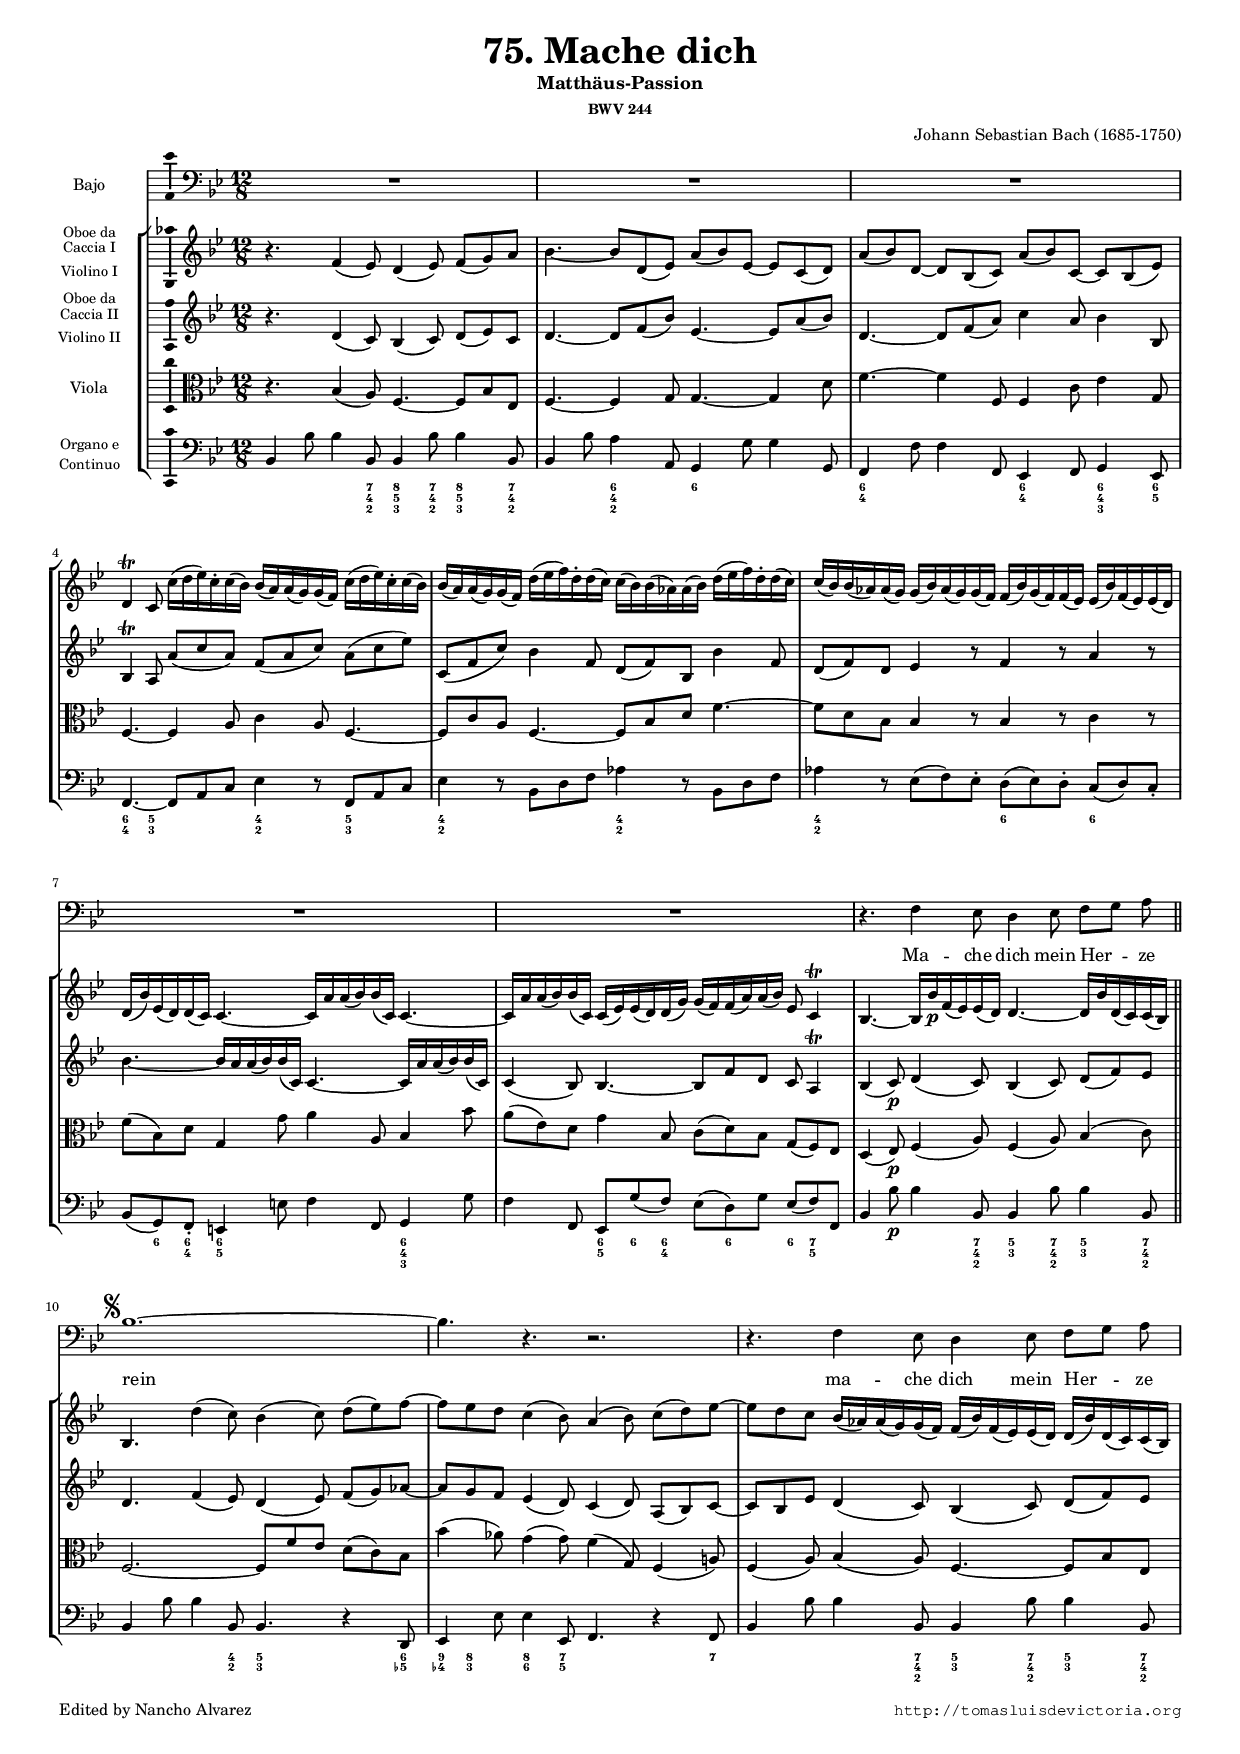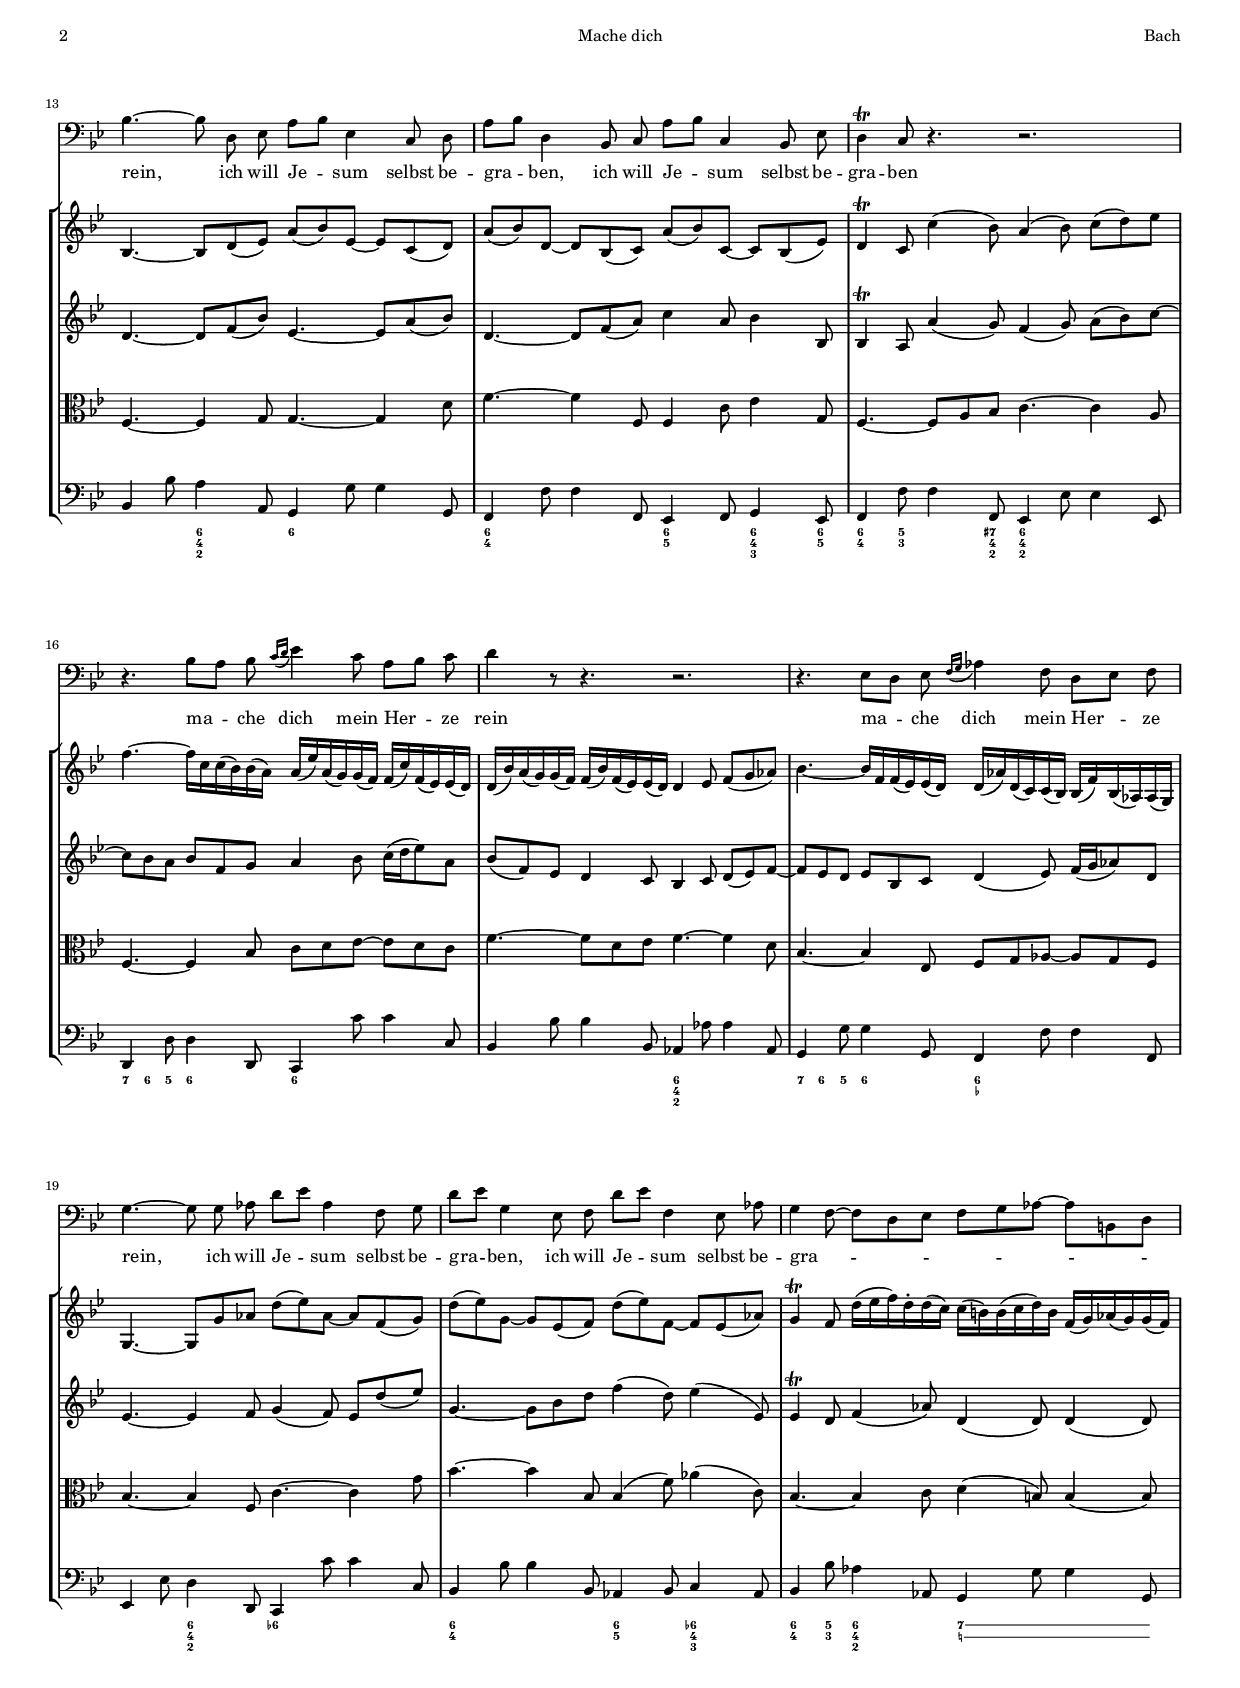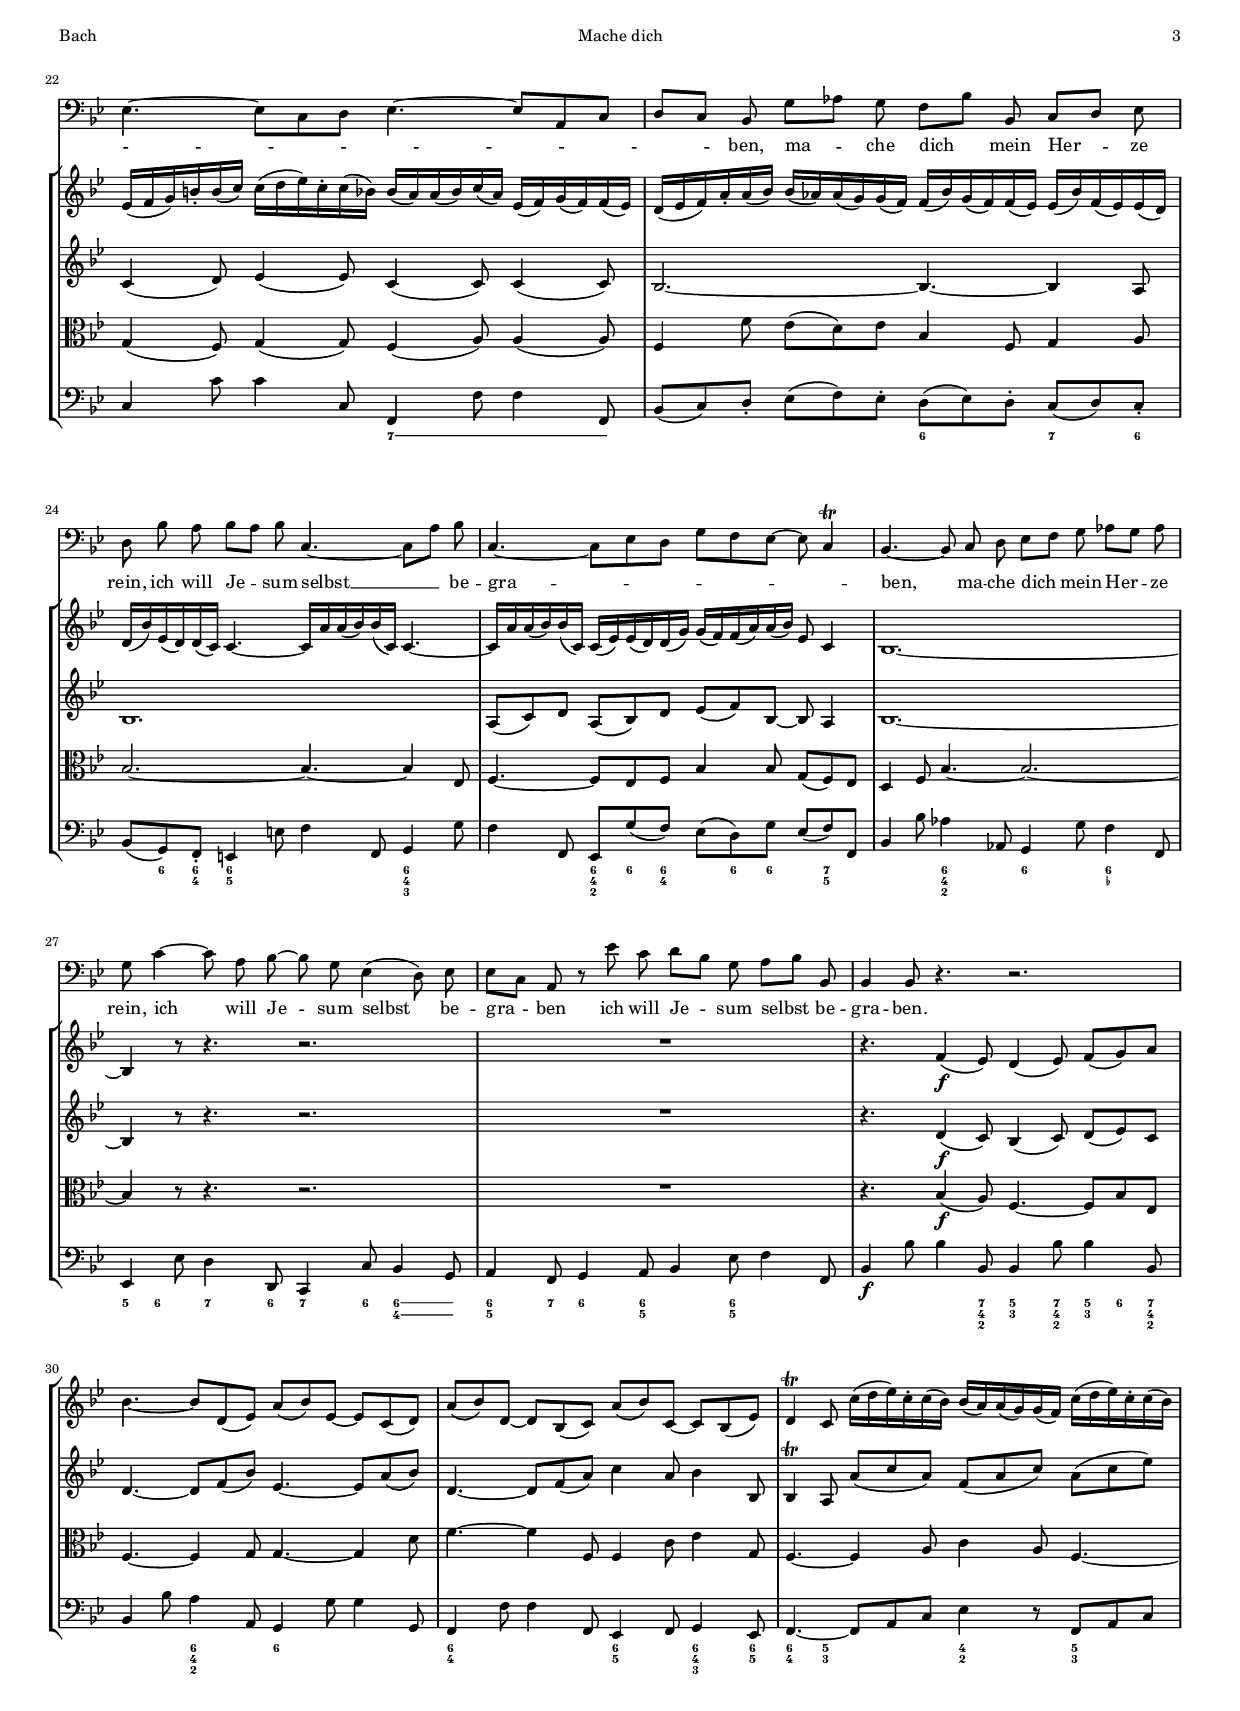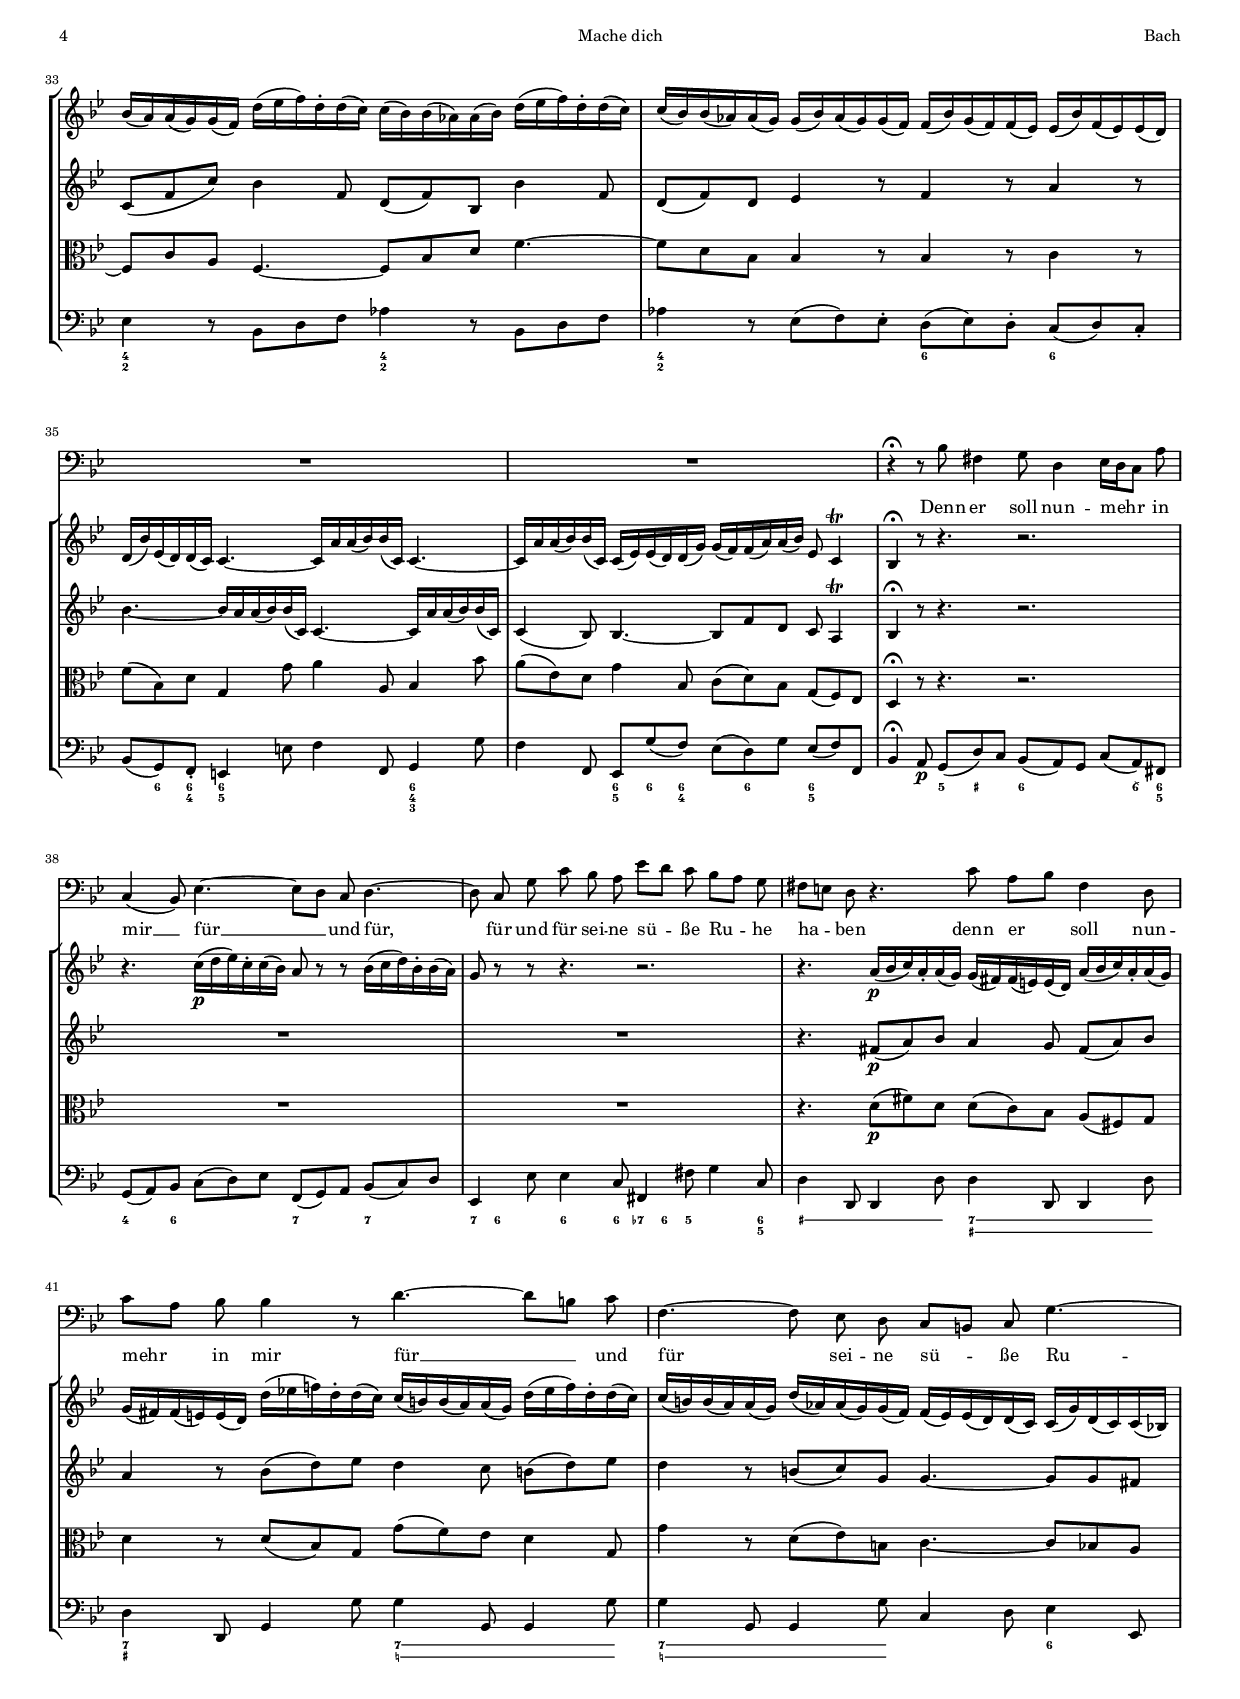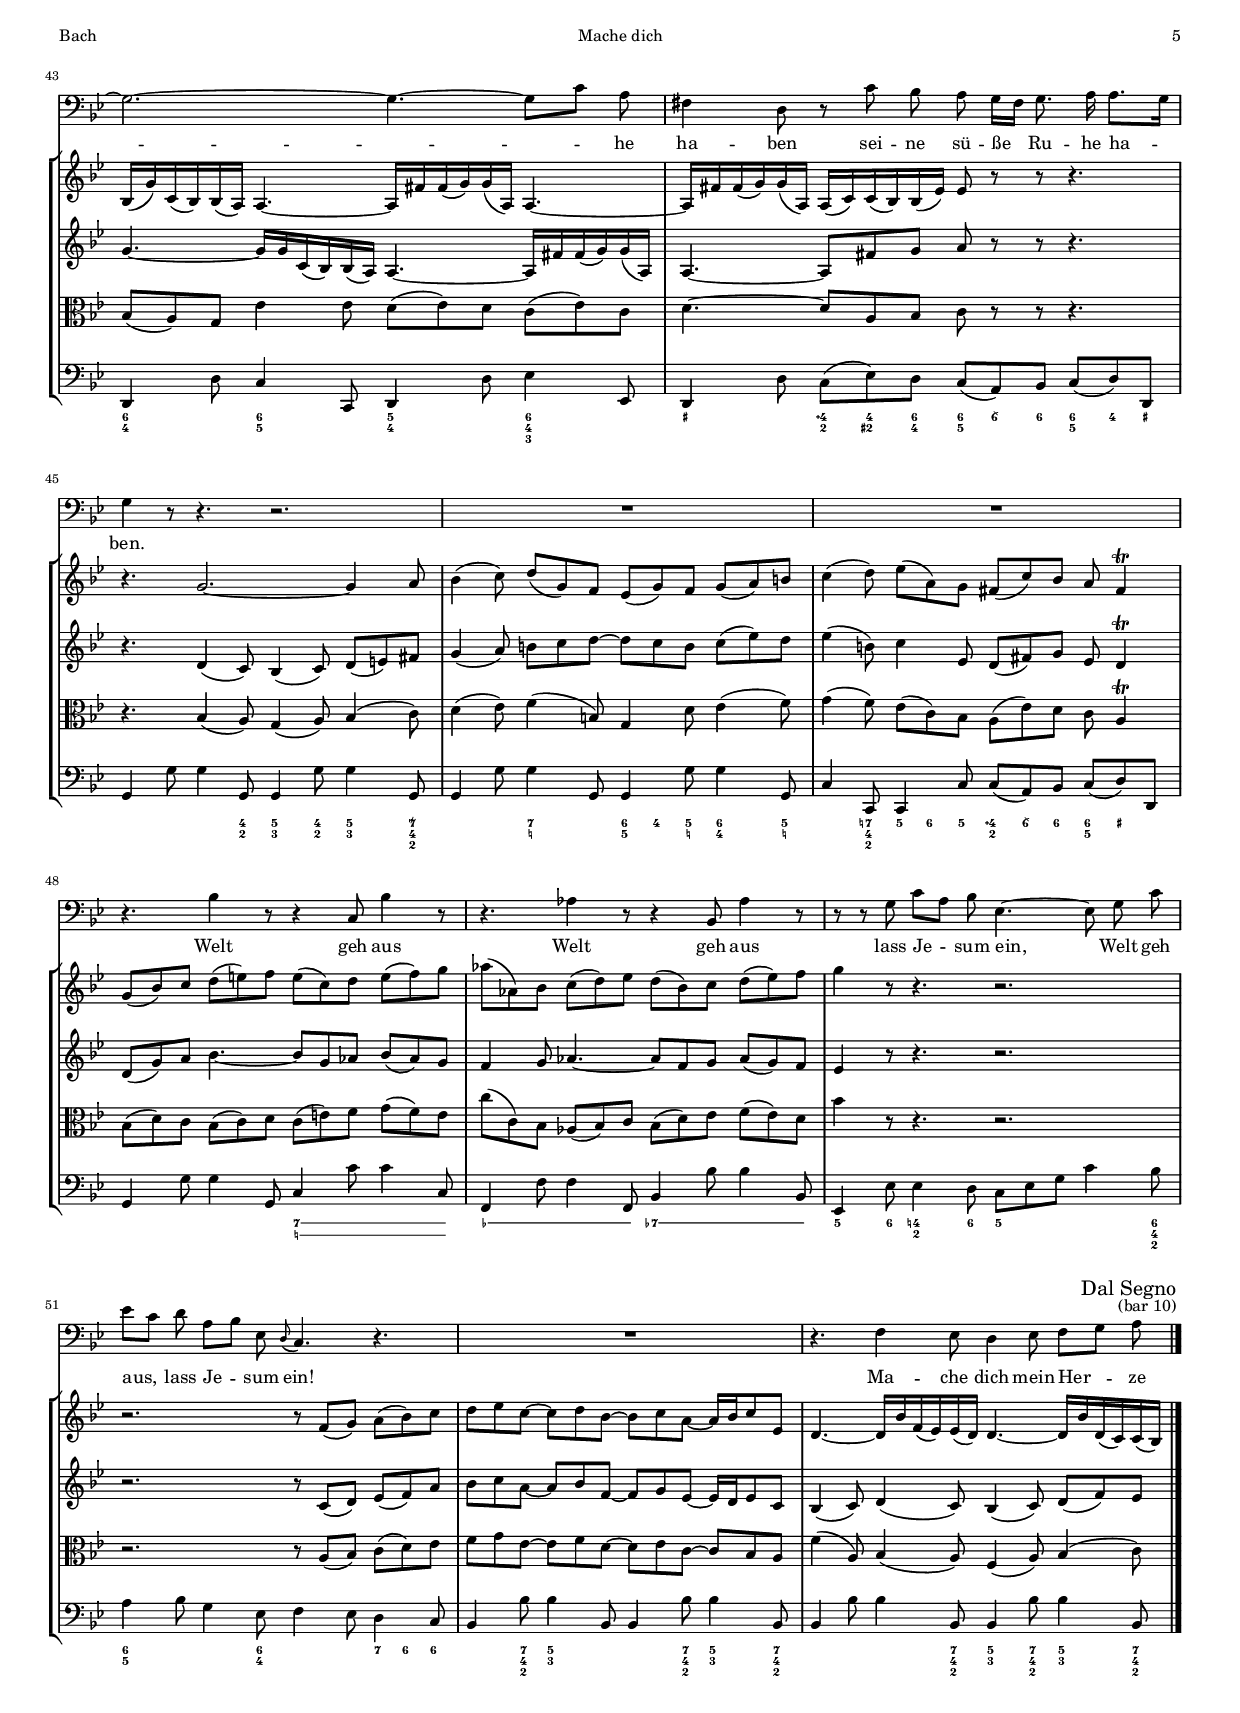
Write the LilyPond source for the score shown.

\version "2.18.0"

#(set-default-paper-size "a4")
#(set-global-staff-size 14.0) 
#(ly:set-option 'point-and-click #f)

italicas=\override LyricText.font-shape = #'italic
rectas=\override LyricText.font-shape = #'upright
ss=\once \set suggestAccidentals = ##t
mtempo={\tempo 4 = 75}
pfermata=\markup{"(" \musicglyph #"scripts.ufermata" ")"}

htitle="Mache dich"
hcomposer="Bach"

\header {
	title=\markup{\fontsize #3 "75. Mache dich"}
	subtitle="Matthäus-Passion"
        subsubtitle=\markup{"BWV 244" \vspace #0 }
        composer="Johann Sebastian Bach (1685-1750)"
       %opus="(-)"
	%poet=\markup{}
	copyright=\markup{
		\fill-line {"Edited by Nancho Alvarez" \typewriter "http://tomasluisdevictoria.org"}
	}
%	tagline=""
}

global={
  \compressFullBarRests
  \key bes \major \time 12/8 \skip 1*12/8*53 \bar "|."
}


bassus=\relative c{
	R1*12/8*8
	r4. f4 ees8 d4 ees8 f[ g] a
	\mark \markup{\smaller \musicglyph #"scripts.segno"}
	\bar "||" \break
	bes1. ~ 
	bes4. r r2.
	r4. f4 ees8 d4 ees8 f8[ g] a
	bes4. ~ bes8 d, ees a8[ bes] ees,4 c8 d
	a'[ bes] d,4 bes8 c a'[ bes] c,4 bes8 ees
	d4^\trill c8 r4. r2.
	r4. bes'8[ a] bes \acciaccatura {c16[ d]} ees4 c8 a8[ bes] c8
	d4 r8 r4. r2.
	r4. ees,8[ d] ees \acciaccatura {f16[ g]} aes4 f8 d[ ees] f
	g4. ~ g8 g aes d[ ees] aes,4 f8 g
	d'8[ ees] g,4 ees8 f d'[ ees] f,4 ees8 aes
	g4 f8 ~ f8[ d ees] f[ g aes] ~ aes[ b, d]
	ees4. ~ ees8[ c d] ees4. ~ ees8[ a, c]
	d8[ c] bes g'[ aes] g f[ bes] bes, c[ d] ees
	d bes' a bes[ a] bes c,4. ~ c8[ a'] bes
	c,4. ~ c8[ ees d] g[ f ees] ~ ees c4^\trill 
	bes4. ~ bes8 c d ees[ f] g aes[ g] aes
	g8 c4 ~ c8 a bes ~ bes g ees4( d8) ees
	ees[ c] a r ees'' c d[ bes] g a[ bes] bes,
	bes4 bes8 r4. r2.
	R1*12/8*7
	\once \override TextScript.X-offset = #-2
	r4^\fermata r8 bes'8 fis4 g8 d4 ees16[ d c8] a'8
	c,4( bes8) ees4. ~ ees8[ d] c d4. ~
	d8 c g' c bes a ees'[ d] c bes[ a] g
	fis[ e] d r4. c'8 a[ bes] fis4 d8
	c'8[ a] bes bes4 r8 d4. ~ d8[ b] c
	f,4. ~ f8 ees d c8[ b] c g'4. ~
	g2. ~ g4. ~ g8[ c] a
	fis4 d8 r c' bes a g16[ fis] g8. a16 a8.[ g16]
	g4 r8 r4. r2.
	R1*12/8*2
	r4. bes4 r8 r4 c,8 bes'4 r8
	r4. aes4 r8 r4 bes,8 aes'4 r8
	r8 r g c[ a] bes ees,4. ~ ees8 g c
	ees8[ c] d a[ bes] ees, \appoggiatura{d8} c4. r4.
	R1*12/8
	r4. f4 ees8 d4 ees8 f[ g] a8
	\override Score.RehearsalMark.self-alignment-X=#right
	\override Score.RehearsalMark.padding = #1.5
	\mark \markup{\right-column{"Dal Segno" \fontsize #-2 "(bar 10)"}}
}

violinuno = \relative c' {
  \set autoBeaming=##t
  r4. f4( ees8) d4( ees8) f8( g) a % a-.
  bes4. ~ bes8 d,( ees) a( bes) ees, ~ ees c( d)
  a'( bes) d, ~ d bes( c) a'( bes) c, ~ c bes( ees)
  d4^\trill c8 c'16( d ees) c-. c( bes)
   bes( a) a( g) g( f) c'( d ees) c-. c( bes)
  bes16( a) a( g) g( f) d'( ees f) d-. d( c)
   c( bes) bes( aes) aes( bes) d( ees f) d-. d( c)
  c( bes) bes( aes) aes( g) g( bes) aes( g) g( f)
   f( bes) g( f) f( ees) ees( bes') f( ees) ees( d)
  d( bes') ees,( d) d( c) c4. ~ c16 a' a( bes) bes( c,) c4. ~
  c16 a' a( bes) bes( c,) c( ees) ees( d) d( g)
   g( f) f( a) a( bes) ees,8 c4^\trill 
  bes4. ~ bes16 bes'-\p f( ees) ees( d)
   d4. ~ d16 bes' d,( c) c( bes)
  bes4. d'4( c8) bes4( c8) d8( ees) f ~
  f ees d c4( bes8) a4( bes8) c( d) ees ~
  ees d c bes16( aes) aes( g) g( f)
   f( bes) f( ees) ees( d) d( bes') d,( c) c( bes)
  bes4. ~ bes8 d( ees) a( bes) ees, ~ ees c( d)
  a'( bes) d, ~ d bes( c) a'( bes) c, ~ c bes( ees)
  d4^\trill c8 c'4( bes8) a4( bes8) c( d) ees
  f4. ~ f16 c c( bes) bes( a) 
   a( ees') a,( g) g( f) f( c') f,( ees) ees( d)
  d( bes') a( g) g( f) f( bes) f( ees) ees( d)
   d4 ees8 f8( g aes)
  bes4. ~ bes16 f f( ees) ees( d)
   d( aes') d,( c) c( bes) bes( f') bes,( aes) aes( g)
  g4. ~ g8 g' aes d( ees) aes, ~ aes f( g)
  d'( ees) g, ~ g ees( f) d'( ees) f, ~ f ees( aes)
  g4^\trill f8 d'16( ees f) d-. d( c)
   c16( b) b( c d) b f( g) aes( g) g( f)
  ees16( f g) b-. b( c) c( d ees) c-. c( bes)
   bes( a) a( bes) c( a) ees( f) g( f) f( ees)
  d( ees f) a-. a( bes) bes( aes) aes( g) g( f)
   f( bes) g( f) f( ees) ees( bes') f( ees) ees( d)
  d( bes') ees,( d) d( c) c4. ~
   c16 a' a( bes) bes( c,) c4. ~
  c16 a' a( bes) bes( c,) c( ees) ees( d) d( g)
   g( f) f( a) a( bes) ees,8 c4
   bes1. ~
   bes4 r8 r4. r2.
   R1*12/8
   r4. f'4-\f( ees8) d4( ees8) f( g) a % a-.
   bes4. ~ bes8 d,( ees) a( bes) ees, ~ ees c( d)
   a'( bes) d, ~ d bes( c) a'( bes) c, ~ c bes( ees)
   d4^\trill c8 c'16( d ees) c-. c( bes)
    bes( a) a( g) g( f) c'( d ees) c-. c( bes)
   bes( a) a( g) g( f) d'( ees f) d-. d( c)
    c( bes) bes( aes) aes( bes) d( ees f) d-. d( c)
   c16( bes) bes( aes) aes( g) g( bes) aes( g) g( f)
    f( bes) g( f) f( ees) ees( bes') f( ees) ees( d)
   d( bes') ees,( d) d( c) c4. ~
    c16 a' a( bes) bes( c,) c4. ~
   c16 a' a( bes) bes( c,) c( ees) ees( d) d( g)
    g( f) f( a) a( bes) ees,8 c4^\trill
   \once \override TextScript.X-offset = #-1.5
   bes4^\fermata r8 r4. r2.
   r4. c'16-\p( d ees) c-. c( bes)
     a8 r r bes16( c d) bes-. bes( a)
   g8 r r r4. r2.
    r4. a16(-\p bes c) a-. a( g)
     g( fis) fis( e) e( d) a'( bes c) a-. a( g)
    g( fis) fis( e) e( d) d'( ees! f!) d-. d( c)
     c( b) b( a) a( g) d'( ees f) d-. d( c)
    c( b) b( a) a( g) d'( aes) aes( g) g( f)
     f( ees) ees( d) d( c) c( g') d( c) c( bes!)
    bes( g') c,( bes) bes( a) a4. ~
    a16 fis' fis( g) g( a,) a4. ~
    a16 fis' fis( g) g( a,) a( c) c( bes) bes( ees) ees8 r r r4.
    r4. g2. ~ g4 a8
    bes4( c8) d( g,) f ees( g) f g( a) b
    c4( d8) ees( a,) g fis( c') bes a8 fis4^\trill
    g8( bes) c d( e) f e( c) d e( f) g
    aes( aes,) bes c( d) ees d( bes) c d( ees) f
    g4 r8 r4. r2.
    r2. r8 f,( g) a( bes) c
    d8 ees c ~ c d bes ~ bes c a ~ a16 bes c8 ees,
    d4. ~ d16 bes' f( ees) ees( d)
     d4. ~ d16 bes' d,( c) c( bes)
}

violindos=\relative c'{
  \set autoBeaming=##t
   r4. d4( c8) bes4( c8) d( ees) c % c-.
   d4. ~ d8 f( bes) ees,4. ~ ees8 a( bes)
   d,4. ~ d8 f( a) c4 a8 bes4 bes,8
   bes4^\trill a8 a'( c a) f( a c) a( c ees)
   c,( f c') bes4 f8 d( f) bes, bes'4 f8
   d( f) d ees4 r8 f4 r8 a4 r8
   bes4. ~ bes16 a a( bes) bes( c,) c4. ~ c16 a' a( bes) bes( c,)
   c4( bes8) bes4. ~ bes8 f' d c8 a4^\trill
   bes4( c8-\p) d4( c8) bes4( c8) d( f) ees
   d4. f4( ees8) d4( ees8) f( g) aes ~
   aes g f ees4( d8) c4( d8) a( bes) c ~
   c bes ees d4( c8) bes4( c8) d( f) ees
   d4. ~ d8 f( bes) ees,4. ~ ees8 a( bes)
   d,4. ~ d8 f( a) c4 a8 bes4 bes,8
   bes4^\trill a8 a'4( g8) f4( g8) a( bes) c ~
   c bes a bes f g a4 bes8 c16( d ees8) a,
   bes( f) ees d4 c8 bes4 c8 d( ees) f ~
   f ees d ees bes c d4( ees8) f16( g aes8) d,
   ees4. ~ ees4 f8 g4( f8) ees d'( ees)
   g,4. ~ g8 bes d f4( d8) ees4( ees,8)
   ees4^\trill d8 f4( aes8) d,4( d8) d4( d8)
   c4( d8) ees4( ees8) c4( c8) c4( c8)
   bes2. ~ bes4. ~ bes4 a8
   bes1.
   a8( c) d a( bes) d ees( f) bes, ~ bes a4
   bes1. ~
   bes4 r8 r4. r2.
   R1*12/8
   r4. d4(-\f c8) bes4( c8) d( ees) c % c-.
   d4. ~ d8 f( bes) ees,4. ~ ees8 a( bes)
   d,4. ~ d8 f( a) c4 a8 bes4 bes,8
   bes4^\trill a8 a'( c a) f( a c) a( c ees)
   c,( f c') bes4 f8 d( f) bes, bes'4 f8
   d8( f) d ees4 r8 f4 r8 a4 r8
   bes4. ~ bes16 a a( bes) bes( c,) c4. ~ c16 a' a( bes) bes( c,)
   c4( bes8) bes4. ~ bes8 f' d c a4^\trill
   \once \override TextScript.X-offset = #-2
   bes4^\fermata r8 r4. r2.
   R1*12/8*2
   r4. fis'8-\p( a) bes a4 g8 fis( a) bes
   a4 r8 bes8( d) ees d4 c8 b( d) ees
   d4 r8 b( c) g g4. ~ g8 g fis
   g4. ~ g16 g c,16( bes) bes( a) a4. ~ a16 fis' fis( g) g( a,)
   a4. ~ a8 fis' g a r r r4.
   r4. d,4( c8) bes4( c8) d( e) fis
   g4( a8) b8 c d ~ d c b c( ees) d
   ees4( b8) c4 ees,8 d( fis) g ees8 d4^\trill
   d8( g) a bes4. ~ bes8 g aes bes( aes) g
   f4 g8 aes4. ~ aes8 f g aes( g) f
   ees4 r8 r4. r2.
   r2. r8 c( d) ees( f) a
   bes c a ~ a bes f ~ f g ees ~ ees16 d ees8 c
   bes4( c8) d4( c8) bes4( c8) d8( f) ees
}


viola=\relative c'{
  \set autoBeaming = ##t
  r4. bes4( a8) f4. ~ f8 bes ees,
  f4. ~ f4 g8 g4. ~ g4 d'8
  f4. ~ f4 f,8 f4 c'8 ees4 g,8
  f4. ~ f4 a8 c4 a8 f4. ~
  f8 c' a f4. ~ f8 bes d f4. ~
  f8 d bes bes4 r8 bes4 r8 c4 r8
  f8( bes,) d g,4 g'8 a4 a,8 bes4 bes'8
  a8( ees) d g4 bes,8 c( d) bes g( f) ees
  d4( ees8)-\p f4( a8) f4( a8) bes4( c8)
  f,2. ~ f8 f' ees d( c) bes
  bes'4( aes8) g4( g8) f4( g,8) f4( a!8)
  f4( a8) bes4( a8) f4. ~ f8 bes ees,
  f4. ~ f4 g8 g4. ~ g4 d'8
  f4. ~ f4 f,8 f4 c'8 ees4 g,8
  f4. ~ f8 a bes c4. ~ c4 a8
  f4. ~ f4 bes8 c d ees ~ ees d c
  f4. ~ f8 d ees f4. ~ f4 d8
  bes4. ~ bes4 ees,8 f8 g aes ~ aes g f
  bes4. ~ bes4 f8 c'4. ~ c4 g'8
  bes4. ~ bes4 bes,8 bes4( f'8) aes4( c,8)
  bes4. ~ bes4 c8 d4( b8) b4( b8)
  g4( f8) g4( g8) f4( a8) a4( a8)
  f4 f'8 ees8( d) ees bes4 f8 g4 a8
  bes2. ~ bes4. ~ bes4 ees,8
  f4. ~ f8 ees f bes4 bes8 g( f) ees
  d4 f8 bes4. ~ bes2. ~
  bes4 r8 r4. r2.
  R1*12/8
  r4. bes4(-\f a8) f4. ~ f8 bes ees,
  f4. ~ f4 g8 g4. ~ g4 d'8
  f4. ~ f4 f,8 f4 c'8 ees4 g,8
  f4. ~ f4 a8 c4 a8 f4. ~
  f8 c' a f4. ~ f8 bes d f4. ~
  f8 d bes bes4 r8 bes4 r8 c4 r8
  f8( bes,) d g,4 g'8 a4 a,8 bes4 bes'8
  a8( ees) d g4 bes,8 c( d) bes g( f) ees
  d4^\fermata r8 r4. r2.
  R1*12/8*2
  r4. d'8-\p( fis) d d( c) bes a( fis) g
  d'4 r8 d( bes) g g'( f) ees d4 g,8
  g'4 r8 d8( ees) b c4. ~ c8 bes a
  bes( a) g ees'4 ees8 d( ees) d c( ees) c
  d4. ~ d8 a bes c r r r4.
  r4. bes4( a8) g4( a8) bes4( c8)
  d4( ees8) f4( b,8) g4 d'8 ees4( f8)
  g4( f8) ees( c) bes a( ees') d c8 a4^\trill
  bes8( d) c bes( c) d c( e) f g( f) e
  c'( c,) bes aes( bes) c bes( d) ees f( ees) d 
  bes'4 r8 r4. r2.
  r2. r8 a,( bes) c( d) ees
  f8 g ees ~ ees f d ~ d ees c ~ c bes a
  f'4( a,8) bes4( a8) f4( a8) bes4( c8)
}

cello=\relative c{
  \set autoBeaming=##t
  bes4 bes'8 bes4 bes,8 bes4 bes'8 bes4 bes,8
  bes4 bes'8 a4 a,8 g4 g'8 g4 g,8
  f4 f'8 f4 f,8 ees4 f8 g4 ees8
  f4. ~ f8 a c ees4 r8 f, a c
  ees4 r8 bes d f aes4 r8 bes,8 d f
  aes4 r8 ees( f) ees-. d( ees) d-. c( d) c-.
  bes( g) f-. e4 e'8 f4 f,8 g4 g'8
  f4 f,8 ees g'( f) ees( d) g ees( f) f,
  bes4 bes'8-\p bes4 bes,8 bes4 bes'8 bes4 bes,8
  bes4 bes'8 bes4 bes,8 bes4. r4 d,8
  ees4 ees'8 ees4 ees,8 f4. r4 f8
  bes4 bes'8 bes4 bes,8 bes4 bes'8 bes4 bes,8
  bes4 bes'8 a4 a,8 g4 g'8 g4 g,8
  f4 f'8 f4 f,8 ees4 f8 g4 ees8
  f4 f'8 f4 f,8 ees4 ees'8 ees4 ees,8
  d4 d'8 d4 d,8 c4 c''8 c4 c,8
  bes4 bes'8 bes4 bes,8 aes4 aes'8 aes4 aes,8
  g4 g'8 g4 g,8 f4 f'8 f4 f,8
  ees4 ees'8 d4 d,8 c4 c''8 c4 c,8
  bes4 bes'8 bes4 bes,8 aes4 bes8 c4 aes8
  bes4 bes'8 aes4 aes,8 g4 g'8 g4 g,8
  c4 c'8 c4 c,8 f,4 f'8 f4 f,8
  bes8( c) d-. ees( f) ees-. d( ees) d-. c( d) c-.
  bes8( g) f-. e4 e'8 f4 f,8 g4 g'8
  f4 f,8 ees g'( f) ees( d) g ees( f) f,
  bes4 bes'8 aes4 aes,8 g4 g'8
  f4 f,8 ees4 ees'8 d4 d,8 c4 c'8 bes4 g8
  a4 f8 g4 a8 bes4 ees8 f4 f,8
  bes4-\f bes'8 bes4 bes,8 bes4 bes'8 bes4 bes,8
  bes4 bes'8 a4 a,8 g4 g'8 g4 g,8
  f4 f'8 f4 f,8 ees4 f8 g4 ees8
  f4. ~ f8 a c ees4 r8 f,8 a c
  ees4 r8 bes d f aes4 r8 bes, d f
  aes4 r8 ees( f) ees-. d( ees) d-. c( d) c-.
  bes( g) f-. e4 e'8 f4 f,8 g4 g'8
  f4 f,8 ees g'( f) ees( d) g ees( f) f,8
  bes4^\fermata a8-\p g8( d') c bes( a) g c( a) fis
  g( a) bes c( d) ees f,( g) a bes( c) d
  ees,4 ees'8 ees4 c8 fis,4 fis'8 g4 c,8
  d4 d,8 d4 d'8 d4 d,8 d4 d'8
  d4 d,8 g4 g'8 g4 g,8 g4 g'8
  g4 g,8 g4 g'8 c,4 d8 ees4 ees,8
  d4 d'8 c4 c,8 d4 d'8 ees4 ees,8
  d4 d'8 c( ees) d c( a) bes c( d) d,
  g4 g'8 g4 g,8 g4 g'8 g4 g,8
  g4 g'8 g4 g,8 g4 g'8 g4 g,8
  c4 c,8 c4 c'8 c( a) bes c( d) d,
  g4 g'8 g4 g,8 c4 c'8 c4 c,8
  f,4 f'8 f4 f,8 bes4 bes'8 bes4 bes,8
  ees,4 ees'8 ees4 d8 c ees g c4 bes8
  a4 bes8 g4 ees8 f4 ees8 d4 c8
  bes4 bes'8 bes4 bes,8 bes4 bes'8 bes4 bes,8
  bes4 bes'8 bes4 bes,8 bes4 bes'8 bes4 bes,8
}

cifrado=\figuremode{
  s4. s4 <7 4 2>8 <8 5 3>4 <7 4 2>8 <8 5 3>4 <7 4 2>8
  s4. <6 4 2>  <6>2.
  <6 4> <6 4>4. <6 4 3>4 <6 5>8
  <6 4>4 <5 3>2 <4 2>4. <5 3>
  <4 2>2. <4 2>
  <4 2> <6>4. <6>4.
  s8 <6> <6 4> <6 5>2. <6 4 3>4.
  s4. <6 5>8 <6> <6 4> s <6> s <6> <7 5>4
  s4. s4 <7 4 2>8 <5 3>4 <7 4 2>8 <5 3>4 <7 4 2>8
  s4. s4 <4 2>8 <5 3>4. s4 <6 5->8
  <9 4->8 <8 3>4 <8 6> <7 5>8 s4. s4 <7>8
  s4. s4 <7 4 2>8 <5 3>4 <7 4 2>8 <5 3>4 <7 4 2>8
  s4. <6 4 2> <6>2.
  <6 4>2. <6 5>4. <6 4 3>4 <6 5>8
  <6 4>4 <5 3>4. <7+ 4 2>8 <6 4 2>2.
  <7>8 <6> <5> <6>4. <6>2.
  s2. <6 4 2>
  <7>8 <6> <5> <6>4. <6 _->2.
  s4. <6 4 2> <6->2.
  <6 4> <6 5>4. <6- 4 3>
  <6 4>4 <5 3>8 <6 4 2>4. 
  \bassFigureExtendersOn
   <7 _!>4. <7 _!>4 <7 _!>8
  s2. <7>4. <7>4 <7>8
  \bassFigureExtendersOff
  s2. <6>4. <7>4 <6>8
  s8 <6> <6 4> <6 5>4. s4. <6 4 3>
  s4. <6 4 2>8 <6> <6 4> s <6> <6> s <7 5>4
  s4. <6 4 2> <6> <6 _->
  <5>8 <6>4 <7>4 <6>8 <7>4 <6>8 
  \bassFigureExtendersOn
   <6\! 4>4 <6 4>8
  \bassFigureExtendersOff
  <6 5>4 <7>8 <6>4 <6 5>8 s4 <6 5>8 s4.
  s4. s4 <7 4 2>8 <5 3>4 <7 4 2>8 <5 3>8 <6> <7 4 2>
  s4. <6 4 2>4. <6>2.
  <6 4>2. <6 5>4. <6 4 3>4 <6 5>8
  <6 4>4 <5 3>2
  <4 2>4. <5 3>4.
  <4 2>4. s <4 2> s
  <4 2> s <6> <6>
  s8 <6> <6 4> <6 5>4. s <6 4 3>
  s4. <6 5>8 <6> <6 4> s <6> s <6 5> s4
  s4. <5>8 <_+> s <6> s s s <6\\> <6 5>
  <4>8 s <6> s4. <7> <7>
  <7>8 <6>4 <6>4 <6>8 <7->8 <6> <5> s4 <6 5>8
  \bassFigureExtendersOn
  <_+>4. <_+>4 <_+>8 <7 _+\!>4. <7 _+>4 <7 _+>8
  <7\! _+\!>4. s4. <7 _!>4. <7 _!>4 <7 _!>8
  <7\! _!\!>4. <7 _!>4 <7 _!>8 s4. <6>
  \bassFigureExtendersOff
  <6 4>4. <6 5> <5 4>4. <6 4 3>
  <_+>4. <4\+ 2>8 <4 2+> <6 4> <6 5> <6\\> <6> <6 5> <4> <_+>
  s4. s4 <4 2>8 <5 3>4 <4 2>8 <5 3>4 <7\\ 4 2>8
  s4. <7 _!> <6 5>8 <4> <5 _!> <6 4>4 <5 _!>8
  s4 <7! 4 2>8 <5>8 <6> <5> <4\+ 2> <6\\> <6> <6 5> <_+>4
  \bassFigureExtendersOn
  s2. <7 _!>4. <7 _!>4 <7 _!>8
  <_->4. <_->4 <_->8 <7->4. <7->4 <7->8
  \bassFigureExtendersOff
  <5>4 <6>8 <4! 2>4 <6>8 <5>4. s4 <6 4 2>8
  <6 5>4 s8 s4 <6 4>8 s4. <7>8 <6> <6>
  s4 <7 4 2>8 <5 3>4. s4 <7 4 2>8 <5 3>4 <7 4 2>8
  s4. s4 <7 4 2>8 <5 3>4 <7 4 2>8 <5 3>4 <7 4 2>8
  
}

guia=\relative c'{
  \set autoBeaming=##t
  s1*12/8*7
  c16\repeatTie a' a( bes) bes( c,) c( ees) ees( d) d( g)
   g( f) f( a) a( bes) ees,8 c4^\trill 
  bes4. s4. s2.
  r4. d'4( c8) bes4( c8) d8( ees) f ~
  f ees d c4( bes8) a4( bes8) c( d) ees ~
  ees d c s4. s2.
  s1*12/8*2
  r4. c4( bes8) a4( bes8) c( d) ees
  f4. s4. s2. 
  s2. d,4 ees8 f8( g aes)
  bes4. s4. s s
  s1*12/8*10
  s1*12/8*7
   c,16\repeatTie a' a( bes) bes( c,) c( ees) ees( d) d( g)
    g( f) f( a) a( bes) ees,8 c4^\trill
   \once \override TextScript.X-offset = #-1.5
   bes4^\fermata r8 r4. r2.
  s1*12/8*9
    c'4( d8) ees( a,) g fis( c') bes a8 fis4^\trill
  g8( bes) c s4. s2.
  s1*12/8*2
  s2. r8 f,( g) a( bes) c
    d8 ees c ~ c d bes ~ bes c a ~ a16 bes c8 ees,
    d4. s4. s2.
}


textobassus=\lyricmode{
Ma -- che dich mein Her -- ze rein
ma -- che dich mein Her -- ze rein,
ich will Je -- sum selbst be -- gra -- ben,
ich will Je -- sum selbst be -- gra -- ben
ma -- che dich mein Her -- ze rein
ma -- che dich mein Her -- ze rein,
ich will Je -- sum selbst be -- gra -- ben,
ich will Je -- sum selbst be -- gra -- _ _ _ _ _ ben,
ma -- che dich mein Her -- ze rein,
ich will Je -- sum selbst __ be -- gra -- _ _ ben,
ma -- che dich mein Her -- ze rein,
ich will Je -- sum selbst be -- gra -- ben
ich will Je -- sum selbst be -- gra -- ben.

Denn er soll nun -- mehr in mir __
für __ und für,
für und für
sei -- ne sü -- ße Ru -- he ha -- ben
denn er soll nun -- mehr in mir
für __ und für
sei -- ne sü -- ße Ru -- he ha -- ben
sei -- ne sü -- ße Ru -- he ha -- ben.

Welt geh aus
Welt geh aus
lass Je -- sum ein,
Welt geh aus,
lass Je -- sum ein!

Ma -- che dich mein Her -- ze
}



\score {\transpose c' c'{
<<
        \new Staff <<\global
	\new Voice="v5" {
		\set Staff.instrumentName="Bajo "
		\clef "bass"
		\bassus }
	\new Lyrics \lyricsto "v5" {\textobassus }
	>>

\new StaffGroup << 
       \new Staff <<\global
	\new Voice="v1" {
		\set Staff.instrumentName=\markup{\smaller \center-column{"Oboe da " \raise #.6 "Caccia I " "Violino I "}}
		\clef "treble"
		\violinuno }
	>> 
	\new Staff <<\global
	\new Voice="v2" {
		\set Staff.instrumentName=\markup{\smaller \center-column{"Oboe da " \raise #.6 "Caccia II " "Violino II "}}
		\clef "treble"
		\violindos }
	>>  
        \new Staff <<\global
	\new Voice="v3" {
		\set Staff.instrumentName=\markup{"Viola "}
		\clef "alto"
		\viola }
	>> 
	
        \new Staff <<\global
	\new Voice="v4" {
		\set Staff.instrumentName=\markup{\smaller \center-column{"Organo e " "Continuo "}}
		\clef "bass"
		\cello }
	\new FiguredBass {\cifrado }
	>> 

>> % StaffGroup
%{

	\new Staff \with{ 
      \remove Ambitus_engraver
      fontSize = #-3
      \override StaffSymbol #'staff-space = #(magstep -4)
      }<<\global
	\new Voice="v6" {
		\clef "treble"
		\guia }
	>>
%}

>>

	} % transpose

\layout{ 
	\context {\Lyrics 
		\override VerticalAxisGroup.staff-affinity = #UP
		\override VerticalAxisGroup.nonstaff-relatedstaff-spacing =
			#'((basic-distance . 0) (minimum-distance . 0) (padding . 1))
		\override LyricText.font-size = #1.2
		\override LyricHyphen.minimum-distance = #0.5
	}
	\context {\Score 
		tempoHideNote = ##t
		\override BarNumber.padding = #2 
	}
	\context {\Voice 
		%melismaBusyProperties = #'()
		autoBeaming = ##f
	}
	\context {\Staff 
                \RemoveEmptyStaves %notablet
                %\override VerticalAxisGroup.remove-first = ##t
		\override VerticalAxisGroup.staff-staff-spacing =
			#'((basic-distance . 10) (minimum-distance . 0) (padding . 1))
		\consists Ambitus_engraver 
		\override LigatureBracket.padding = #1
	}
}

%\midi { \mtempo }

}


\paper{
	evenHeaderMarkup=\markup  \fill-line { \fromproperty #'page:page-number-string \htitle \hcomposer }
	oddHeaderMarkup= \markup  \fill-line { \on-the-fly #not-first-page \hcomposer \on-the-fly #not-first-page \htitle \on-the-fly #not-first-page \fromproperty #'page:page-number-string }
	%system-count=20
	%page-count = 2
	ragged-last-bottom = ##f
	indent=1.5\cm
	system-system-spacing =
	#'((basic-distance . 20) (minimum-distance . 0) (padding . 5))
	top-system-spacing = % header
	#'((basic-distance . 12) (minimum-distance . 0) (padding . 0))
	last-bottom-spacing = % footer
	#'((basic-distance . 15) (minimum-distance . 0) (padding . 0))
	markup-system-spacing.padding = #1.5
}
